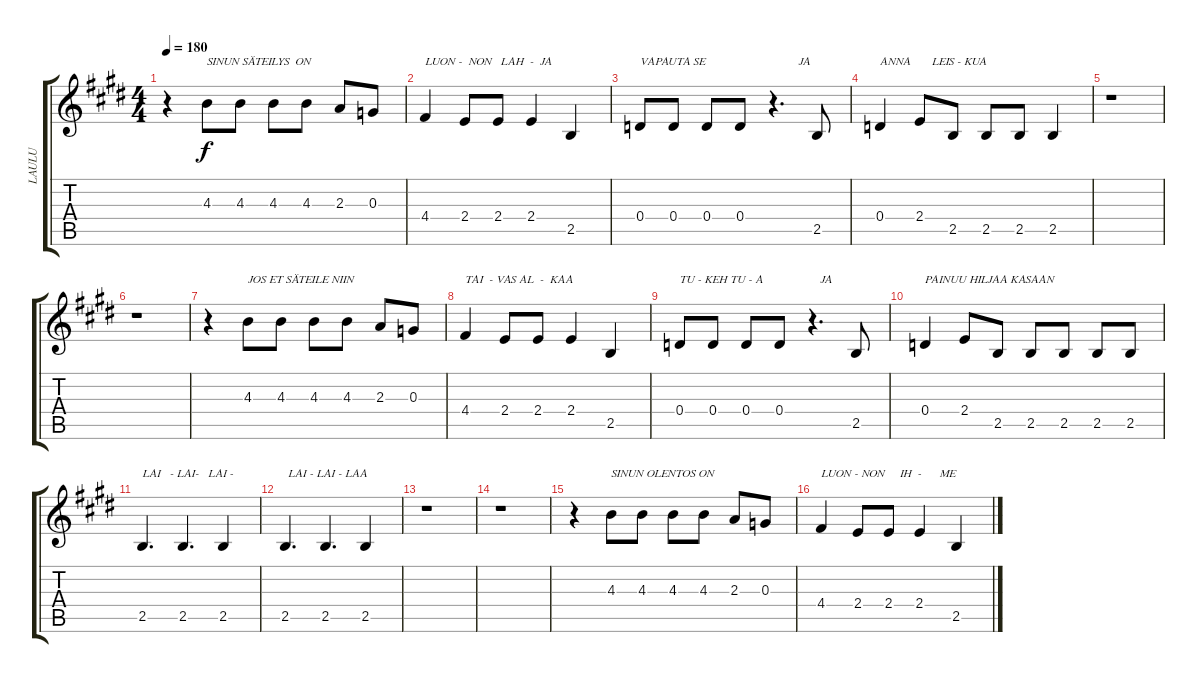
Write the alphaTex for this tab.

\track ("LAULU" "LAULU") {instrument electricguitarjazz}
\staff {score tabs}
\tuning (E4 B3 G3 D3 A2 E2) {hide}
\ts (4 4)
\tempo 180
\clef g2
\ks e
r.4{dy f} 4.3.8{txt "SINUN SÄTEILYS  ON"} 4.3.8 4.3.8 4.3.8 2.3.8 0.3.8 |
4.4.4{txt "LUON -  NON   LAH  -  JA"} 2.4.8 2.4.8 2.4.4 2.5.4 |
0.4.8{txt "VAPAUTA SE                               JA"} 0.4.8 0.4.8 0.4.8 r.4{d} 2.5.8 |
0.4.4{txt "ANNA       LEIS - KUA"} 2.4.8 2.5.8 2.5.8 2.5.8 2.5.4 |
r.1 |
r.1 |
r.4 4.3.8{txt "JOS ET SÄTEILE NIIN"} 4.3.8 4.3.8 4.3.8 2.3.8 0.3.8 |
4.4.4{txt "TAI  - VAS AL  -  KAA"} 2.4.8 2.4.8 2.4.4 2.5.4 |
0.4.8{txt "TU - KEH TU - A                   JA"} 0.4.8 0.4.8 0.4.8 r.4{d} 2.5.8 |
0.4.4{txt "PAINUU HILJAA KASAAN"} 2.4.8 2.5.8 2.5.8 2.5.8 2.5.8 2.5.8 |
2.5.4{d txt "LAI   - LAI-   LAI -"} 2.5.4{d} 2.5.4 |
2.5.4{d txt " LAI - LAI - LAA"} 2.5.4{d} 2.5.4 |
r.1 |
r.1 |
r.4 4.3.8{txt "SINUN OLENTOS ON"} 4.3.8 4.3.8 4.3.8 2.3.8 0.3.8 |
4.4.4{txt "LUON - NON     IH  -      ME"} 2.4.8 2.4.8 2.4.4 2.5.4
